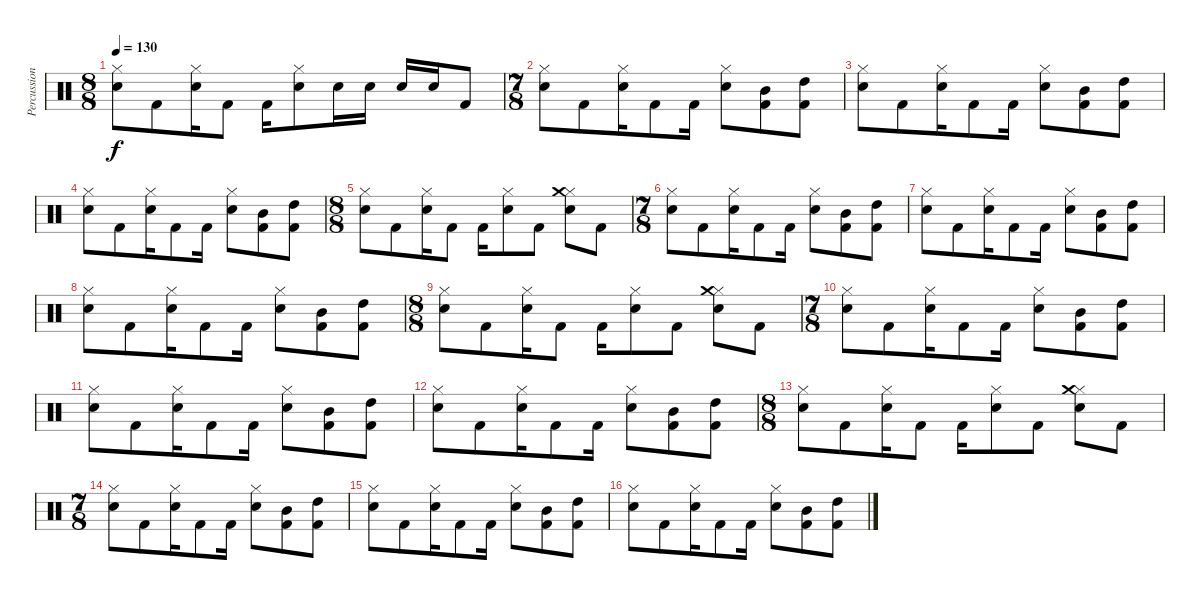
\track ("Percussion" "Percussion") {instrument percussion}
\staff {score}
\articulation defaults
\ts (8 8)
\tempo 130
\clef neutral
\ks c
("Snare (hit) 2" "Hi-Hat (closed)").8{dy f} "Kick (hit) 2".8 ("Snare (hit) 2" "Hi-Hat (closed)").16 "Kick (hit) 2".8 "Kick (hit) 2".16 ("Snare (hit) 2" "Hi-Hat (closed)").8 "Snare (hit) 2".16 "Snare (hit) 2".16 "Snare (hit) 2".16 "Snare (hit) 2".16 "Kick (hit) 2".8 |
\ts (7 8)
("Snare (hit) 2" "Hi-Hat (closed)").8 "Kick (hit) 2".8 ("Snare (hit) 2" "Hi-Hat (closed)").16 "Kick (hit) 2".8 "Kick (hit) 2".16 ("Snare (hit) 2" "Hi-Hat (closed)").8 ("Mid Tom (hit)" "Kick (hit) 2").8 ("High Tom (hit)" "Kick (hit) 2").8 |
("Snare (hit) 2" "Hi-Hat (closed)").8 "Kick (hit) 2".8 ("Snare (hit) 2" "Hi-Hat (closed)").16 "Kick (hit) 2".8 "Kick (hit) 2".16 ("Snare (hit) 2" "Hi-Hat (closed)").8 ("Mid Tom (hit)" "Kick (hit) 2").8 ("High Tom (hit)" "Kick (hit) 2").8 |
("Snare (hit) 2" "Hi-Hat (closed)").8 "Kick (hit) 2".8 ("Snare (hit) 2" "Hi-Hat (closed)").16 "Kick (hit) 2".8 "Kick (hit) 2".16 ("Snare (hit) 2" "Hi-Hat (closed)").8 ("Mid Tom (hit)" "Kick (hit) 2").8 ("High Tom (hit)" "Kick (hit) 2").8 |
\ts (8 8)
("Snare (hit) 2" "Hi-Hat (closed)").8 "Kick (hit) 2".8 ("Snare (hit) 2" "Hi-Hat (closed)").16 "Kick (hit) 2".8 "Kick (hit) 2".16 ("Snare (hit) 2" "Hi-Hat (closed)").8 "Kick (hit) 2".8 ("Snare (hit) 2" "Hi-Hat (closed)" "Crash medium (hit)").8 "Kick (hit) 2".8 |
\ts (7 8)
("Snare (hit) 2" "Hi-Hat (closed)").8 "Kick (hit) 2".8 ("Snare (hit) 2" "Hi-Hat (closed)").16 "Kick (hit) 2".8 "Kick (hit) 2".16 ("Snare (hit) 2" "Hi-Hat (closed)").8 ("Mid Tom (hit)" "Kick (hit) 2").8 ("High Tom (hit)" "Kick (hit) 2").8 |
("Snare (hit) 2" "Hi-Hat (closed)").8 "Kick (hit) 2".8 ("Snare (hit) 2" "Hi-Hat (closed)").16 "Kick (hit) 2".8 "Kick (hit) 2".16 ("Snare (hit) 2" "Hi-Hat (closed)").8 ("Mid Tom (hit)" "Kick (hit) 2").8 ("High Tom (hit)" "Kick (hit) 2").8 |
("Snare (hit) 2" "Hi-Hat (closed)").8 "Kick (hit) 2".8 ("Snare (hit) 2" "Hi-Hat (closed)").16 "Kick (hit) 2".8 "Kick (hit) 2".16 ("Snare (hit) 2" "Hi-Hat (closed)").8 ("Mid Tom (hit)" "Kick (hit) 2").8 ("High Tom (hit)" "Kick (hit) 2").8 |
\ts (8 8)
("Snare (hit) 2" "Hi-Hat (closed)").8 "Kick (hit) 2".8 ("Snare (hit) 2" "Hi-Hat (closed)").16 "Kick (hit) 2".8 "Kick (hit) 2".16 ("Snare (hit) 2" "Hi-Hat (closed)").8 "Kick (hit) 2".8 ("Snare (hit) 2" "Hi-Hat (closed)" "Crash medium (hit)").8 "Kick (hit) 2".8 |
\ts (7 8)
("Snare (hit) 2" "Hi-Hat (closed)").8 "Kick (hit) 2".8 ("Snare (hit) 2" "Hi-Hat (closed)").16 "Kick (hit) 2".8 "Kick (hit) 2".16 ("Snare (hit) 2" "Hi-Hat (closed)").8 ("Mid Tom (hit)" "Kick (hit) 2").8 ("High Tom (hit)" "Kick (hit) 2").8 |
("Snare (hit) 2" "Hi-Hat (closed)").8 "Kick (hit) 2".8 ("Snare (hit) 2" "Hi-Hat (closed)").16 "Kick (hit) 2".8 "Kick (hit) 2".16 ("Snare (hit) 2" "Hi-Hat (closed)").8 ("Mid Tom (hit)" "Kick (hit) 2").8 ("High Tom (hit)" "Kick (hit) 2").8 |
("Snare (hit) 2" "Hi-Hat (closed)").8 "Kick (hit) 2".8 ("Snare (hit) 2" "Hi-Hat (closed)").16 "Kick (hit) 2".8 "Kick (hit) 2".16 ("Snare (hit) 2" "Hi-Hat (closed)").8 ("Mid Tom (hit)" "Kick (hit) 2").8 ("High Tom (hit)" "Kick (hit) 2").8 |
\ts (8 8)
("Snare (hit) 2" "Hi-Hat (closed)").8 "Kick (hit) 2".8 ("Snare (hit) 2" "Hi-Hat (closed)").16 "Kick (hit) 2".8 "Kick (hit) 2".16 ("Snare (hit) 2" "Hi-Hat (closed)").8 "Kick (hit) 2".8 ("Snare (hit) 2" "Hi-Hat (closed)" "Crash medium (hit)").8 "Kick (hit) 2".8 |
\ts (7 8)
("Snare (hit) 2" "Hi-Hat (closed)").8 "Kick (hit) 2".8 ("Snare (hit) 2" "Hi-Hat (closed)").16 "Kick (hit) 2".8 "Kick (hit) 2".16 ("Snare (hit) 2" "Hi-Hat (closed)").8 ("Mid Tom (hit)" "Kick (hit) 2").8 ("High Tom (hit)" "Kick (hit) 2").8 |
("Snare (hit) 2" "Hi-Hat (closed)").8 "Kick (hit) 2".8 ("Snare (hit) 2" "Hi-Hat (closed)").16 "Kick (hit) 2".8 "Kick (hit) 2".16 ("Snare (hit) 2" "Hi-Hat (closed)").8 ("Mid Tom (hit)" "Kick (hit) 2").8 ("High Tom (hit)" "Kick (hit) 2").8 |
("Snare (hit) 2" "Hi-Hat (closed)").8 "Kick (hit) 2".8 ("Snare (hit) 2" "Hi-Hat (closed)").16 "Kick (hit) 2".8 "Kick (hit) 2".16 ("Snare (hit) 2" "Hi-Hat (closed)").8 ("Mid Tom (hit)" "Kick (hit) 2").8 ("High Tom (hit)" "Kick (hit) 2").8
